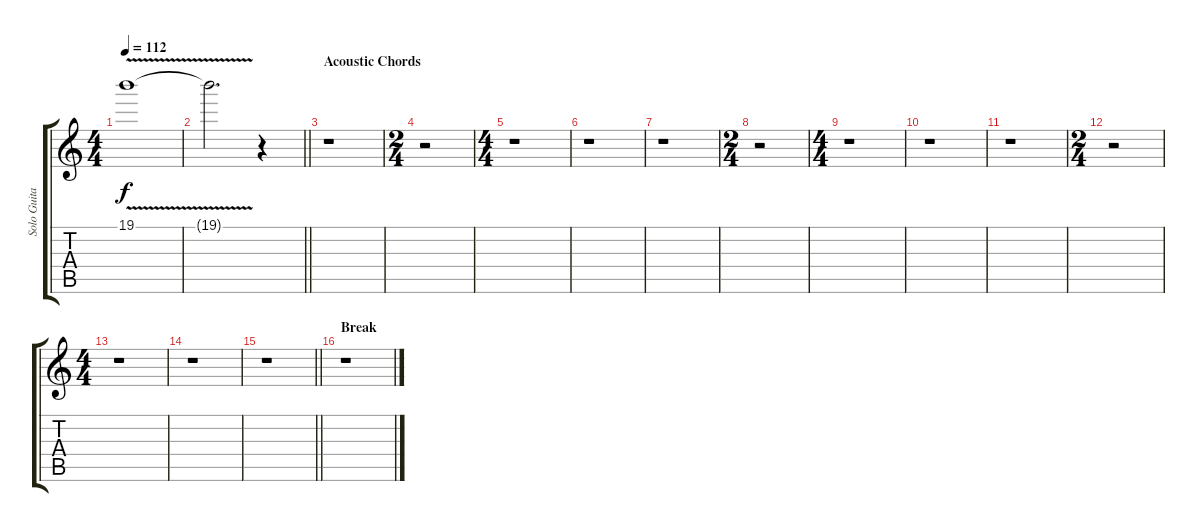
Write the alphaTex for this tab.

\track ("Solo Guitar 3" "Solo Guita") {instrument distortionguitar}
\staff {score tabs}
\tuning (E4 B3 G3 D3 A2 E2) {hide}
\ts (4 4)
\tempo 112
\clef g2
\ks c
19.1{v}.1{dy f} |
\barLineRight lightlight
19.1{t}.2{d} r.4 |
\section ("" "Acoustic Chords")
r.1 |
\ts (2 4)
r.2 |
\ts (4 4)
r.1 |
r.1 |
r.1 |
\ts (2 4)
r.2 |
\ts (4 4)
r.1 |
r.1 |
r.1 |
\ts (2 4)
r.2 |
\ts (4 4)
r.1 |
r.1 |
\barLineRight lightlight
r.1 |
\section ("" "Break")
r.1
